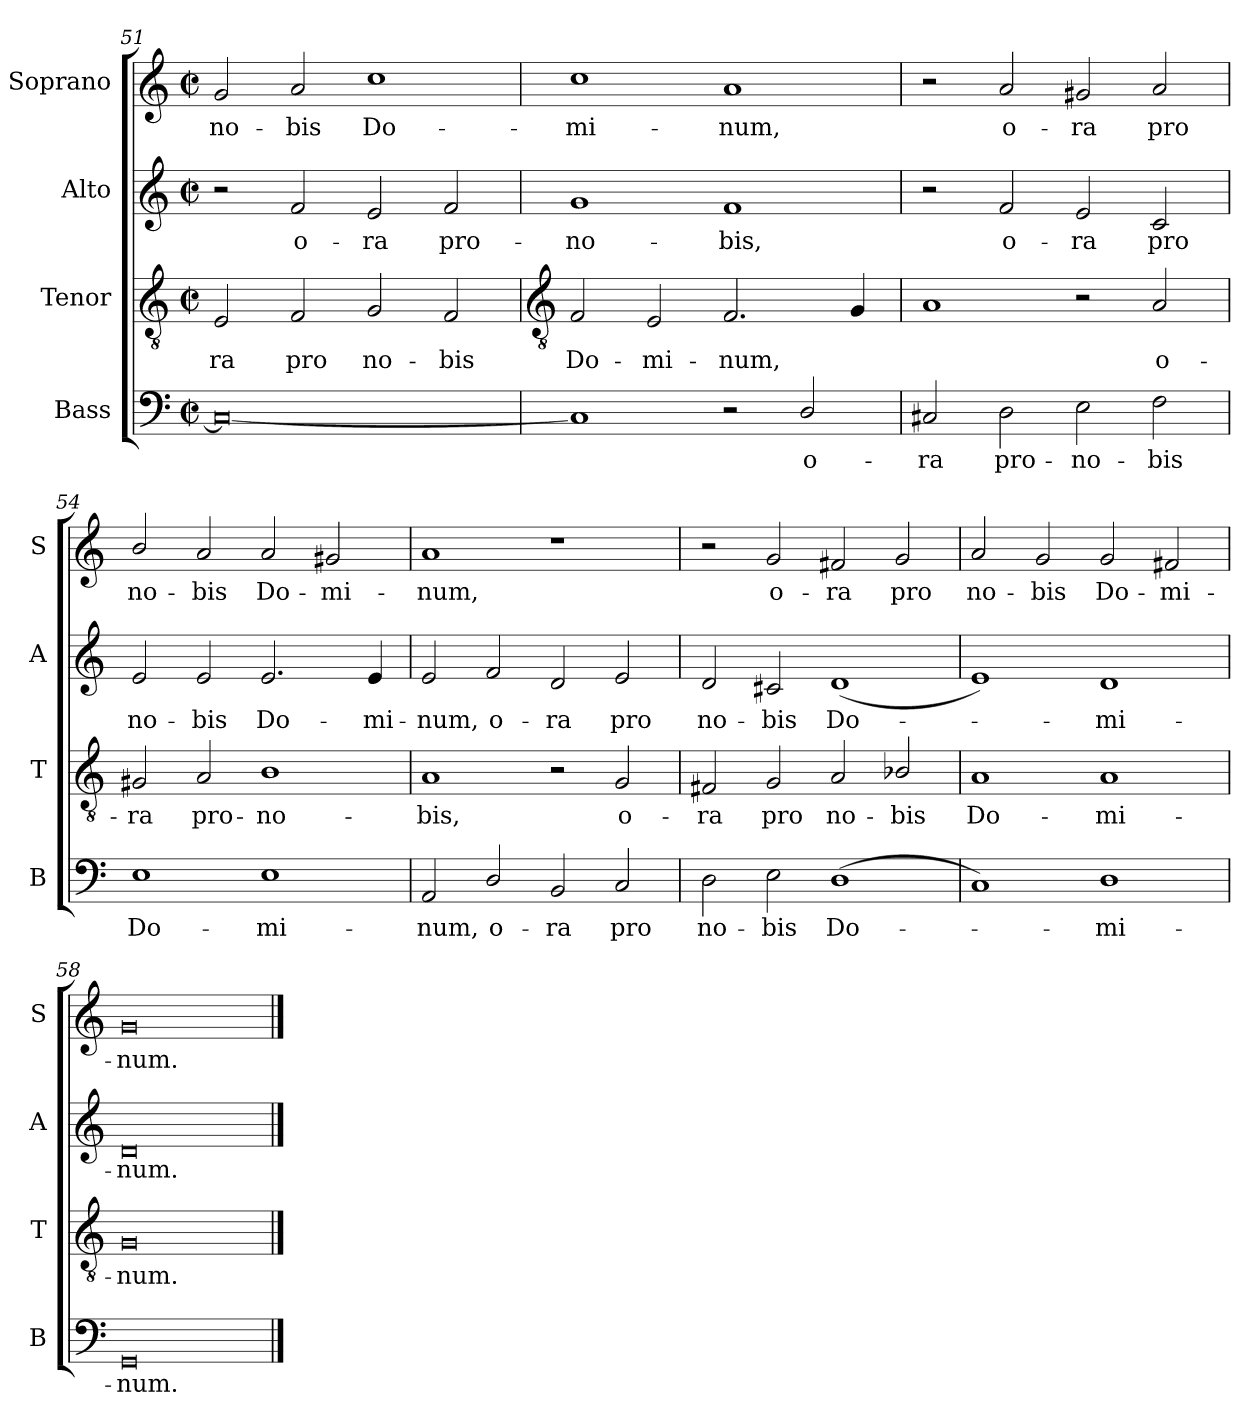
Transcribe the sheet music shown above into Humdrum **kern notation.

**kern	**text	**kern	**text	**kern	**text	**kern	**text
*part4	*part4	*part3	*part3	*part2	*part2	*part1	*part1
*staff4	*staff4	*staff3	*staff3	*staff2	*staff2	*staff1	*staff1
*I"Bass	*	*I"Tenor	*	*I"Alto	*	*I"Soprano	*
*I'B	*	*I'T	*	*I'A	*	*I'S	*
*clefF4	*	*clefGv2	*	*clefG2	*	*clefG2	*
*k[]	*	*k[]	*	*k[]	*	*k[]	*
*C:	*	*C:	*	*C:	*	*C:	*
*M4/2	*	*M4/2	*	*M4/2	*	*M4/2	*
*met(c|)	*	*met(c|)	*	*met(c|)	*	*met(c|)	*
=51	=51	=51	=51	=51	=51	=51	=51
!	!	!	!LO:LY:b	!	!	!	!LO:LY:b
0C_	.	2E	-ra	2r	.	2g	no-
!	!	!	!LO:LY:b	!	!LO:LY:b	!	!LO:LY:b
.	.	2F	pro	2f	o-	2a	-bis
!	!	!	!LO:LY:b	!	!LO:LY:b	!	!LO:LY:b
.	.	2G	no-	2e	-ra	1cc	Do-
!	!	!	!LO:LY:b	!	!LO:LY:b	!	!
.	.	2F	-bis	2f	pro-	.	.
!!LO:LB:g=z
=52	=52	=52	=52	=52	=52	=52	=52
*	*	*clefGv2	*	*	*	*	*
!	!	!	!LO:LY:b	!	!LO:LY:b	!	!LO:LY:b
1C]	.	2F	Do-	1g	-no-	1cc	-mi-
!	!	!	!LO:LY:b	!	!	!	!
.	.	2E	-mi-	.	.	.	.
!	!	!	!LO:LY:b	!	!LO:LY:b	!	!LO:LY:b
2r	.	2.F	-num,	1f	-bis,	1a	-num,
!	!LO:LY:b	!	!	!	!	!	!
2D/	o-	.	.	.	.	.	.
.	.	4G	.	.	.	.	.
=53	=53	=53	=53	=53	=53	=53	=53
!	!LO:LY:b	!	!	!	!	!	!
2C#X	-ra	1A	.	2r	.	2r	.
!	!LO:LY:b	!	!	!	!LO:LY:b	!	!LO:LY:b
2D	pro-	.	.	2f	o-	2a	o-
!	!LO:LY:b	!	!	!	!LO:LY:b	!	!LO:LY:b
2E	-no-	2r	.	2e	-ra	2g#X	-ra
!	!LO:LY:b	!	!LO:LY:b	!	!LO:LY:b	!	!LO:LY:b
2F	-bis	2A	o-	2c	pro	2a	pro
=54	=54	=54	=54	=54	=54	=54	=54
!	!LO:LY:b	!	!LO:LY:b	!	!LO:LY:b	!	!LO:LY:b
1E	Do-	2G#X	-ra	2e	no-	2b/	no-
!	!	!	!LO:LY:b	!	!LO:LY:b	!	!LO:LY:b
.	.	2A	pro-	2e	-bis	2a	-bis
!	!LO:LY:b	!	!LO:LY:b	!	!LO:LY:b	!	!LO:LY:b
1E	-mi-	1B	-no-	2.e	Do-	2a	Do-
!	!	!	!	!	!	!	!LO:LY:b
.	.	.	.	.	.	2g#X	-mi-
!	!	!	!	!	!LO:LY:b	!	!
.	.	.	.	4e	-mi-	.	.
=55	=55	=55	=55	=55	=55	=55	=55
!	!LO:LY:b	!	!LO:LY:b	!	!LO:LY:b	!	!LO:LY:b
2AA	-num,	1A	-bis,	2e	-num,	1a	-num,
!	!LO:LY:b	!	!	!	!LO:LY:b	!	!
2D/	o-	.	.	2f	o-	.	.
!	!LO:LY:b	!	!	!	!LO:LY:b	!	!
2BB	-ra	2r	.	2d	-ra	1r	.
!	!LO:LY:b	!	!LO:LY:b	!	!LO:LY:b	!	!
2C	pro	2G	o-	2e	pro	.	.
=56	=56	=56	=56	=56	=56	=56	=56
!	!LO:LY:b	!	!LO:LY:b	!	!LO:LY:b	!	!
2D	no-	2F#X	-ra	2d	no-	2r	.
!	!LO:LY:b	!	!LO:LY:b	!	!LO:LY:b	!	!LO:LY:b
2E	-bis	2G	pro	2c#X	-bis	2g	o-
!	!LO:LY:b	!	!LO:LY:b	!	!LO:LY:b	!	!LO:LY:b
(<1D	Do-	2A	no-	(<1d	Do-	2f#X	-ra
!	!	!	!LO:LY:b	!	!	!	!LO:LY:b
.	.	2B-X/	-bis	.	.	2g	pro
=57	=57	=57	=57	=57	=57	=57	=57
!	!	!	!LO:LY:b	!	!	!	!LO:LY:b
1C)	.	1A	Do-	1e)	.	2a	no-
!	!	!	!	!	!	!	!LO:LY:b
.	.	.	.	.	.	2g	-bis
!	!LO:LY:b	!	!LO:LY:b	!	!LO:LY:b	!	!LO:LY:b
1D	mi-	1A	-mi-	1d	mi-	2g	Do-
!	!	!	!	!	!	!	!LO:LY:b
.	.	.	.	.	.	2f#X	-mi-
=58	=58	=58	=58	=58	=58	=58	=58
!	!LO:LY:b	!	!LO:LY:b	!	!LO:LY:b	!	!LO:LY:b
0GG	-num.	0G	-num.	0d	-num.	0g	-num.
==	==	==	==	==	==	==	==
*-	*-	*-	*-	*-	*-	*-	*-
